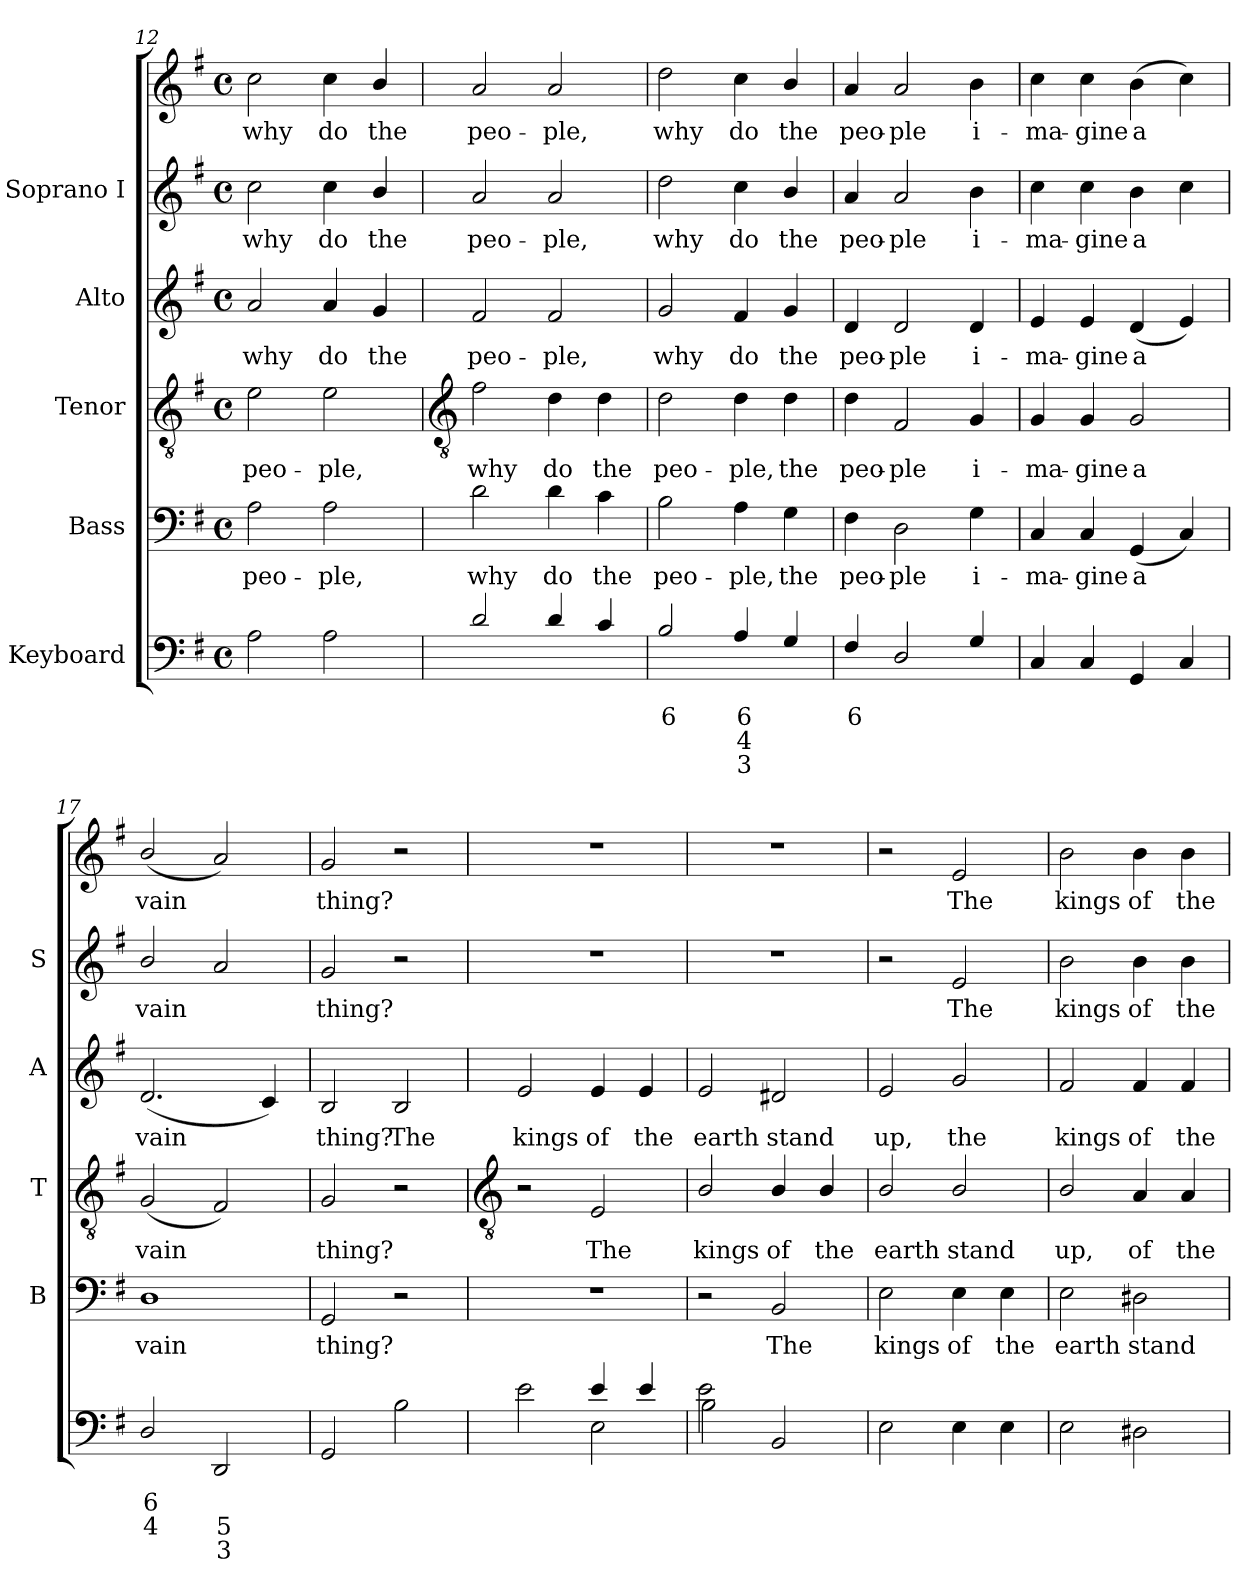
**kern	**text	**text	**text	**kern	**text	**kern	**text	**kern	**text	**kern	**text	**kern	**text
*part5	*part5	*part5	*part5	*part4	*part4	*part3	*part3	*part2	*part2	*part1	*part1	*part1	*part1
*staff6	*staff6	*staff6	*staff6	*staff5	*staff5	*staff4	*staff4	*staff3	*staff3	*staff2	*staff2	*staff1	*staff1
*I"Keyboard	*	*	*	*I"Bass	*	*I"Tenor	*	*I"Alto	*	*I"Soprano I	*	*	*
*	*	*	*	*I'B	*	*I'T	*	*I'A	*	*I'S	*	*	*
*clefF4	*	*	*	*clefF4	*	*clefGv2	*	*clefG2	*	*	*	*clefG2	*
*k[f#]	*	*	*	*k[f#]	*	*k[f#]	*	*k[f#]	*	*k[f#]	*	*k[f#]	*
*G:	*	*	*	*G:	*	*G:	*	*G:	*	*G:	*	*G:	*
*M4/4	*	*	*	*M4/4	*	*M4/4	*	*M4/4	*	*M4/4	*	*M4/4	*
*met(c)	*	*	*	*met(c)	*	*met(c)	*	*met(c)	*	*met(c)	*	*met(c)	*
=12	=12	=12	=12	=12	=12	=12	=12	=12	=12	=12	=12	=12	=12
!	!	!	!	!	!LO:LY:b	!	!LO:LY:b	!	!LO:LY:b	!	!LO:LY:b	!	!LO:LY:b
2A	.	.	.	2A	peo-	2e	peo-	2a	why	2cc	why	2cc	why
!	!	!	!	!	!LO:LY:b	!	!LO:LY:b	!	!LO:LY:b	!	!LO:LY:b	!	!LO:LY:b
2A	.	.	.	2A	-ple,	2e	-ple,	4a	do	4cc	do	4cc	do
!	!	!	!	!	!	!	!	!	!LO:LY:b	!	!LO:LY:b	!	!LO:LY:b
.	.	.	.	.	.	.	.	4g	the	4b/	the	4b/	the
!!LO:LB:g=z
=13	=13	=13	=13	=13	=13	=13	=13	=13	=13	=13	=13	=13	=13
*	*	*	*	*	*	*clefGv2	*	*	*	*	*	*	*
*^	*	*	*	*	*	*	*	*	*	*	*	*	*
!	!	!	!	!	!	!LO:LY:b	!	!LO:LY:b	!	!LO:LY:b	!	!LO:LY:b	!	!LO:LY:b
2d	1ryy	.	.	.	2d	why	2f#	why	2f#	peo-	2a	peo-	2a	peo-
!	!	!	!	!	!	!LO:LY:b	!	!LO:LY:b	!	!LO:LY:b	!	!LO:LY:b	!	!LO:LY:b
4d	.	.	.	.	4d	do	4d	do	2f#	-ple,	2a	-ple,	2a	-ple,
!	!	!	!	!	!	!LO:LY:b	!	!LO:LY:b	!	!	!	!	!	!
4c	.	.	.	.	4c	the	4d	the	.	.	.	.	.	.
=14	=14	=14	=14	=14	=14	=14	=14	=14	=14	=14	=14	=14	=14	=14
!	!	!LO:LY:b	!	!	!	!LO:LY:b	!	!LO:LY:b	!	!LO:LY:b	!	!LO:LY:b	!	!LO:LY:b
2B	1ryy	6	.	.	2B	peo-	2d	peo-	2g	why	2dd	why	2dd	why
!	!	!LO:LY:b	!LO:LY:b	!LO:LY:b	!	!LO:LY:b	!	!LO:LY:b	!	!LO:LY:b	!	!LO:LY:b	!	!LO:LY:b
4A	.	6	4	3	4A	-ple,	4d	-ple,	4f#	do	4cc	do	4cc	do
!	!	!	!	!	!	!LO:LY:b	!	!LO:LY:b	!	!LO:LY:b	!	!LO:LY:b	!	!LO:LY:b
4G	.	.	.	.	4G	the	4d	the	4g	the	4b/	the	4b/	the
=15	=15	=15	=15	=15	=15	=15	=15	=15	=15	=15	=15	=15	=15	=15
!	!	!LO:LY:b	!	!	!	!LO:LY:b	!	!LO:LY:b	!	!LO:LY:b	!	!LO:LY:b	!	!LO:LY:b
4F#	1ryy	6	.	.	4F#	peo-	4d	peo-	4d	peo-	4a	peo-	4a	peo-
!	!	!	!	!	!	!LO:LY:b	!	!LO:LY:b	!	!LO:LY:b	!	!LO:LY:b	!	!LO:LY:b
2D	.	.	.	.	2D	-ple	2F#	-ple	2d	-ple	2a	-ple	2a	-ple
!	!	!	!	!	!	!LO:LY:b	!	!LO:LY:b	!	!LO:LY:b	!	!LO:LY:b	!	!LO:LY:b
4G	.	.	.	.	4G	i-	4G	i-	4d	i-	4b	i-	4b	i-
=16	=16	=16	=16	=16	=16	=16	=16	=16	=16	=16	=16	=16	=16	=16
!	!	!	!	!	!	!LO:LY:b	!	!LO:LY:b	!	!LO:LY:b	!	!LO:LY:b	!	!LO:LY:b
4C	1ryy	.	.	.	4C	-ma-	4G	-ma-	4e	-ma-	4cc	-ma-	4cc	-ma-
!	!	!	!	!	!	!LO:LY:b	!	!LO:LY:b	!	!LO:LY:b	!	!LO:LY:b	!	!LO:LY:b
4C	.	.	.	.	4C	-gine	4G	-gine	4e	-gine	4cc	-gine	4cc	-gine
!	!	!	!	!	!	!LO:LY:b	!	!LO:LY:b	!	!LO:LY:b	!	!LO:LY:b	!	!LO:LY:b
4GG	.	.	.	.	(<4GG	a	2G	a	(<4d	a	4b	a	(>4b	a
4C	.	.	.	.	4C)	.	.	.	4e)	.	4cc	.	4cc)	.
=17	=17	=17	=17	=17	=17	=17	=17	=17	=17	=17	=17	=17	=17	=17
!	!	!LO:LY:b	!LO:LY:b	!	!	!LO:LY:b	!	!LO:LY:b	!	!LO:LY:b	!	!LO:LY:b	!	!LO:LY:b
2D/	1ryy	6	4	.	1D	vain	(<2G	vain	(<2.d	vain	2b/	vain	(<2b/	vain
!	!	!	!LO:LY:b	!LO:LY:b	!	!	!	!	!	!	!	!	!	!
2DD	.	.	5	3	.	.	2F#)	.	.	.	2a	.	2a)	.
.	.	.	.	.	.	.	.	.	4c/)	.	.	.	.	.
=18	=18	=18	=18	=18	=18	=18	=18	=18	=18	=18	=18	=18	=18	=18
!	!	!	!	!	!	!LO:LY:b	!	!LO:LY:b	!	!LO:LY:b	!	!LO:LY:b	!	!LO:LY:b
2GG	2ryy	.	.	.	2GG	thing?	2G	thing?	2B	thing?	2g	thing?	2g	thing?
!	!	!	!	!	!	!	!	!	!	!LO:LY:b	!	!	!	!
2B\	2ryy	.	.	.	2r	.	2r	.	2B	The	2r	.	2r	.
!!LO:LB:g=z
=19	=19	=19	=19	=19	=19	=19	=19	=19	=19	=19	=19	=19	=19	=19
*	*	*	*	*	*	*	*clefGv2	*	*	*	*	*	*	*
!	!	!	!	!	!	!	!	!	!	!LO:LY:b	!	!	!	!
2e\	2ryy	.	.	.	1r	.	2r	.	2e	kings	1r	.	1r	.
!	!	!	!	!	!	!	!	!LO:LY:b	!	!LO:LY:b	!	!	!	!
4e/	2E	.	.	.	.	.	2E	The	4e	of	.	.	.	.
!	!	!	!	!	!	!	!	!	!	!LO:LY:b	!	!	!	!
4e/	.	.	.	.	.	.	.	.	4e	the	.	.	.	.
=20	=20	=20	=20	=20	=20	=20	=20	=20	=20	=20	=20	=20	=20	=20
!	!	!	!	!	!	!	!	!LO:LY:b	!	!LO:LY:b	!	!	!	!
2e\	2B	.	.	.	2r	.	2B/	kings	2e	earth	1r	.	1r	.
!	!	!	!	!	!	!LO:LY:b	!	!LO:LY:b	!	!LO:LY:b	!	!	!	!
2BB	2ryy	.	.	.	2BB	The	4B/	of	2d#X	stand	.	.	.	.
!	!	!	!	!	!	!	!	!LO:LY:b	!	!	!	!	!	!
.	.	.	.	.	.	.	4B/	the	.	.	.	.	.	.
=21	=21	=21	=21	=21	=21	=21	=21	=21	=21	=21	=21	=21	=21	=21
!	!	!	!	!	!	!LO:LY:b	!	!LO:LY:b	!	!LO:LY:b	!	!	!	!
2E\	1ryy	.	.	.	2E	kings	2B/	earth	2e	up,	2r	.	2r	.
!	!	!	!	!	!	!LO:LY:b	!	!LO:LY:b	!	!LO:LY:b	!	!LO:LY:b	!	!LO:LY:b
4E\	.	.	.	.	4E	of	2B/	stand	2g	the	2e	The	2e	The
!	!	!	!	!	!	!LO:LY:b	!	!	!	!	!	!	!	!
4E\	.	.	.	.	4E	the	.	.	.	.	.	.	.	.
=22	=22	=22	=22	=22	=22	=22	=22	=22	=22	=22	=22	=22	=22	=22
!	!	!	!	!	!	!LO:LY:b	!	!LO:LY:b	!	!LO:LY:b	!	!LO:LY:b	!	!LO:LY:b
2E\	1ryy	.	.	.	2E	earth	2B/	up,	2f#	kings	2b	kings	2b	kings
!	!	!	!	!	!	!LO:LY:b	!	!LO:LY:b	!	!LO:LY:b	!	!LO:LY:b	!	!LO:LY:b
2D#X\	.	.	.	.	2D#X	stand	4A	of	4f#	of	4b	of	4b	of
!	!	!	!	!	!	!	!	!LO:LY:b	!	!LO:LY:b	!	!LO:LY:b	!	!LO:LY:b
.	.	.	.	.	.	.	4A	the	4f#	the	4b	the	4b	the
*v	*v	*	*	*	*	*	*	*	*	*	*	*	*	*
=	=	=	=	=	=	=	=	=	=	=	=	=	=
*-	*-	*-	*-	*-	*-	*-	*-	*-	*-	*-	*-	*-	*-
